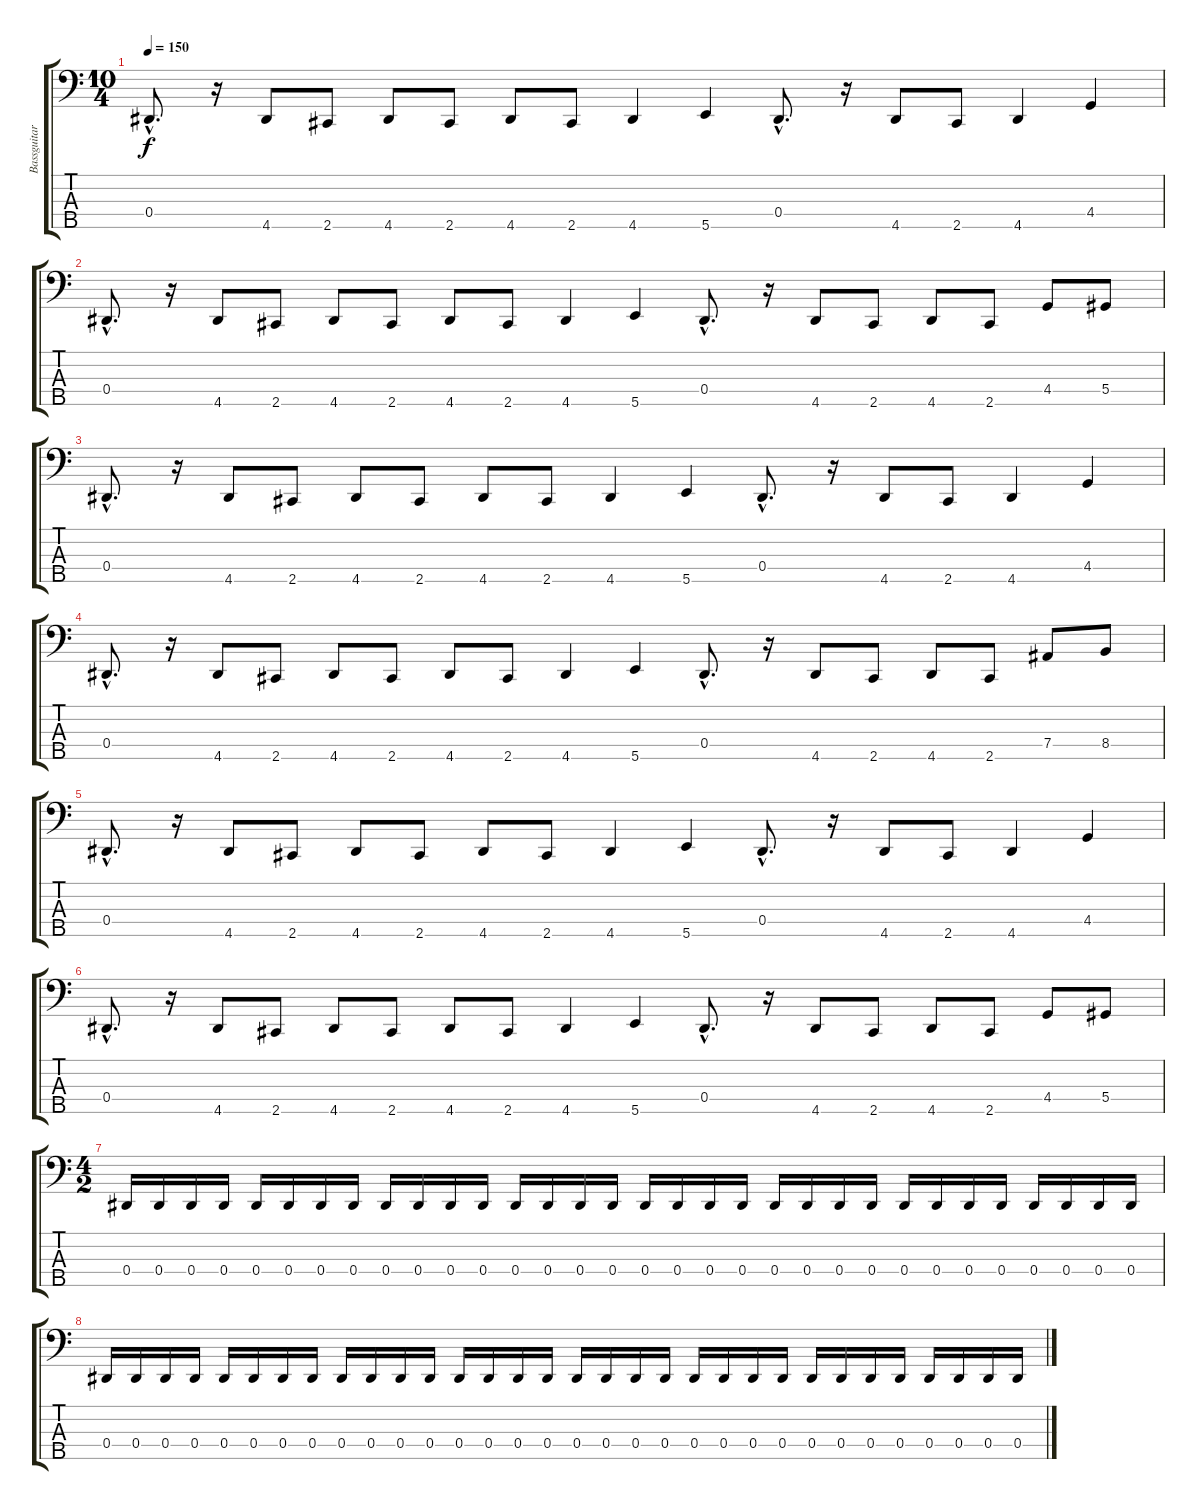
\track ("Bassguitar" "Bassguitar") {instrument electricbassfinger}
\staff {score tabs}
\tuning (Gb2 Db2 Ab1 Eb1 B0) {hide}
\ts (10 4)
\tempo 150
\clef f4
\ks c
0.4{hac}.8{d dy f} r.16 4.5.8 2.5.8 4.5.8 2.5.8 4.5.8 2.5.8 4.5.4 5.5.4 0.4{hac}.8{d} r.16 4.5.8 2.5.8 4.5.4 4.4.4 |
0.4{hac}.8{d} r.16 4.5.8 2.5.8 4.5.8 2.5.8 4.5.8 2.5.8 4.5.4 5.5.4 0.4{hac}.8{d} r.16 4.5.8 2.5.8 4.5.8 2.5.8 4.4.8 5.4.8 |
0.4{hac}.8{d} r.16 4.5.8 2.5.8 4.5.8 2.5.8 4.5.8 2.5.8 4.5.4 5.5.4 0.4{hac}.8{d} r.16 4.5.8 2.5.8 4.5.4 4.4.4 |
0.4{hac}.8{d} r.16 4.5.8 2.5.8 4.5.8 2.5.8 4.5.8 2.5.8 4.5.4 5.5.4 0.4{hac}.8{d} r.16 4.5.8 2.5.8 4.5.8 2.5.8 7.4.8 8.4.8 |
0.4{hac}.8{d} r.16 4.5.8 2.5.8 4.5.8 2.5.8 4.5.8 2.5.8 4.5.4 5.5.4 0.4{hac}.8{d} r.16 4.5.8 2.5.8 4.5.4 4.4.4 |
0.4{hac}.8{d} r.16 4.5.8 2.5.8 4.5.8 2.5.8 4.5.8 2.5.8 4.5.4 5.5.4 0.4{hac}.8{d} r.16 4.5.8 2.5.8 4.5.8 2.5.8 4.4.8 5.4.8 |
\ts (4 2)
0.4.16 0.4.16 0.4.16 0.4.16 0.4.16 0.4.16 0.4.16 0.4.16 0.4.16 0.4.16 0.4.16 0.4.16 0.4.16 0.4.16 0.4.16 0.4.16 0.4.16 0.4.16 0.4.16 0.4.16 0.4.16 0.4.16 0.4.16 0.4.16 0.4.16 0.4.16 0.4.16 0.4.16 0.4.16 0.4.16 0.4.16 0.4.16 |
0.4.16 0.4.16 0.4.16 0.4.16 0.4.16 0.4.16 0.4.16 0.4.16 0.4.16 0.4.16 0.4.16 0.4.16 0.4.16 0.4.16 0.4.16 0.4.16 0.4.16 0.4.16 0.4.16 0.4.16 0.4.16 0.4.16 0.4.16 0.4.16 0.4.16 0.4.16 0.4.16 0.4.16 0.4.16 0.4.16 0.4.16 0.4.16
